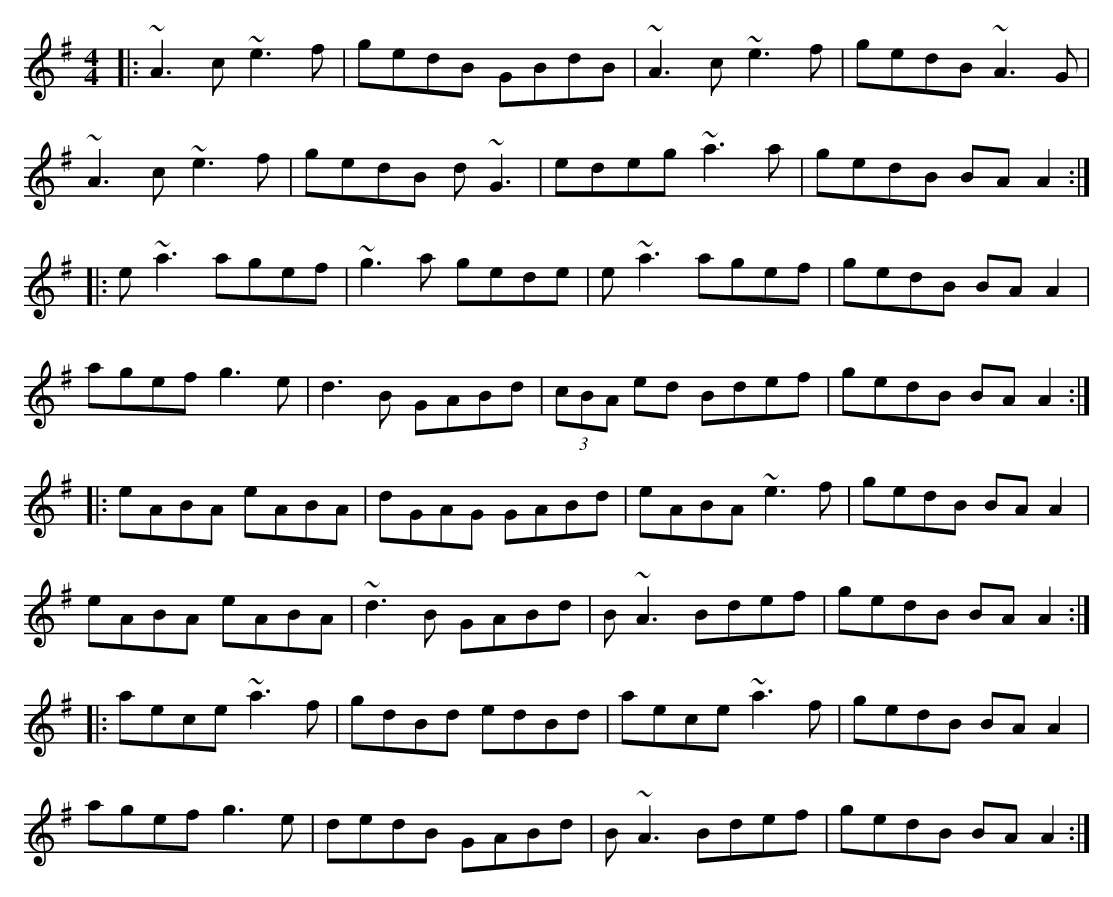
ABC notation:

X:1
M:4/4
K:Ador
|:~A3c ~e3f|gedB GBdB|~A3c ~e3f|gedB ~A3G|
~A3c ~e3f|gedB d~G3|edeg ~a3a|gedB BAA2:|
|:e~a3 agef|~g3a gede|e~a3 agef|gedB BAA2|
agef g3e|d3B GABd|(3cBA ed Bdef|gedB BAA2:|
|:eABA eABA|dGAG GABd|eABA ~e3f|gedB BAA2|
eABA eABA|~d3B GABd|B~A3 Bdef|gedB BAA2:|
|:aece ~a3f|gdBd edBd|aece ~a3f|gedB BAA2|
agef g3e|dedB GABd|B~A3 Bdef|gedB BAA2:|
